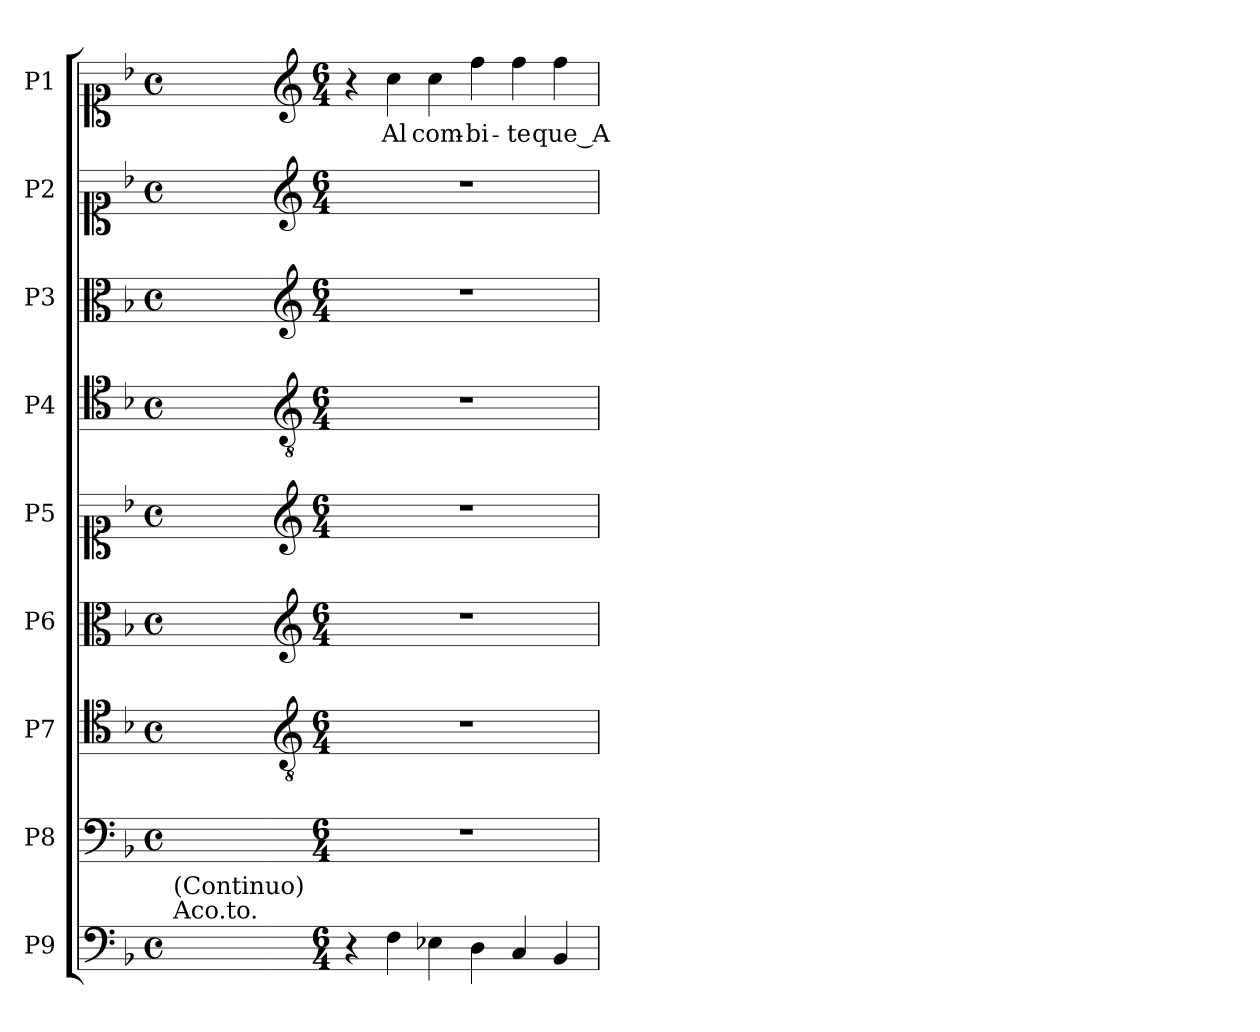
**kern	**kern	**kern	**kern	**kern	**kern	**kern	**kern	**kern	**text
*part9	*part8	*part7	*part6	*part5	*part4	*part3	*part2	*part1	*part1
*staff9	*staff8	*staff7	*staff6	*staff5	*staff4	*staff3	*staff2	*staff1	*staff1
*I"P9	*I"P8	*I"P7	*I"P6	*I"P5	*I"P4	*I"P3	*I"P2	*I"P1	*
!!LO:PB:g=z
*clefF4	*clefF4	*clefC4	*clefC3	*clefC1	*clefC4	*clefC3	*clefC1	*clefC1	*
*	*	*ITrd7c12	*	*	*ITrd7c12	*	*	*	*
*k[b-]	*k[b-]	*k[b-]	*k[b-]	*k[b-]	*k[b-]	*k[b-]	*k[b-]	*k[b-]	*
*F:	*F:	*F:	*F:	*F:	*F:	*F:	*F:	*F:	*
*M4/4	*M4/4	*M4/4	*M4/4	*M4/4	*M4/4	*M4/4	*M4/4	*M4/4	*
*met(c)	*met(c)	*met(c)	*met(c)	*met(c)	*met(c)	*met(c)	*met(c)	*met(c)	*
=1	=1	=1	=1	=1	=1	=1	=1	=1	=1
!LO:TX:a:t=Aco.to.	!	!	!	!	!	!	!	!	!
!LO:TX:t=(Continuo)	!	!	!	!	!	!	!	!	!
1ryy	1ryy	1ryy	1ryy	1ryy	1ryy	1ryy	1ryy	1ryy	.
=1-	=1-	=1-	=1-	=1-	=1-	=1-	=1-	=1-	=1-
*	*	*clefGv2	*clefG2	*clefG2	*clefGv2	*clefG2	*clefG2	*clefG2	*
*M6/4	*M6/4	*M6/4	*M6/4	*M6/4	*M6/4	*M6/4	*M6/4	*M6/4	*
!	!LO:N:vis=1	!LO:N:vis=1	!LO:N:vis=1	!LO:N:vis=1	!LO:N:vis=1	!LO:N:vis=1	!LO:N:vis=1	!	!
4r	1.r	1.r	1.r	1.r	1.r	1.r	1.r	4r	.
!	!	!	!	!	!	!	!	!	!LO:LY:b:color=#000000
4Fi\	.	.	.	.	.	.	.	4cci\	Al
!	!	!	!	!	!	!	!	!	!LO:LY:b:color=#000000
4E-Xi\	.	.	.	.	.	.	.	4cci\	com-
!	!	!	!	!	!	!	!	!	!LO:LY:b:color=#000000
4Di\	.	.	.	.	.	.	.	4ffi\	-bi-
!	!	!	!	!	!	!	!	!	!LO:LY:b:color=#000000
4Ci/	.	.	.	.	.	.	.	4ffi\	-te
!	!	!	!	!	!	!	!	!	!LO:LY:b:color=#000000
4BB-i/	.	.	.	.	.	.	.	4ffi\	que_A-
=	=	=	=	=	=	=	=	=	=
*-	*-	*-	*-	*-	*-	*-	*-	*-	*-
